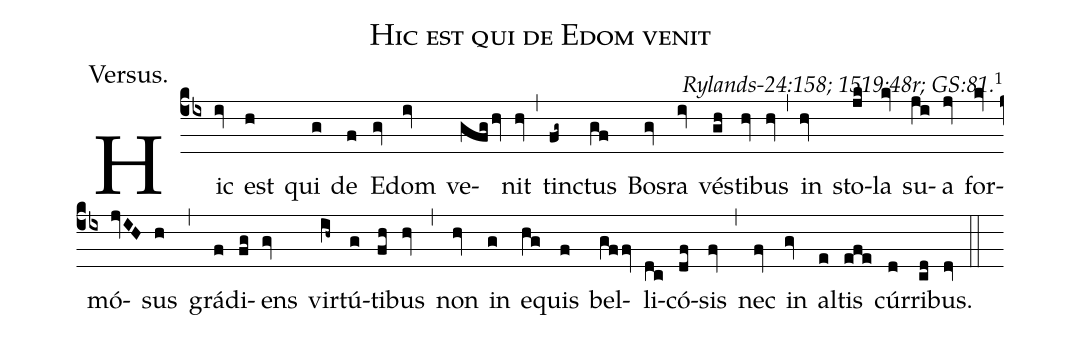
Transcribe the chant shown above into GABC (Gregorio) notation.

name: Hic est qui de Edom venit;
commentary: Rylands-24:158; 1519:48r; GS:81.\footnote{1519:48r. has `túrribus'---but many processionals have `cúrribus.'};
annotation: Versus.;
%%
(cb4) Hic(iv) est(h) qui(g) de(f) E(gv)dom(iv) ve(gfghv)nit(hv) (,)
tinc(fg~)tus(gf) Bos(gv)ra(iv) vés(gh)ti(hv)bus(hv) (,)
in(hv) sto(jk)la(kv) su(ji)a(jv) for(kv)mó(jvIH)sus(h) (,)
grá(f)di(fg)ens(gv) vir(ih~)tú(g)ti(fh)bus(hv) (,)
non(hv) in(g) e(hg)quis(f) bel(gffv)li(dc)có(df)sis(fv) (,)
nec(fv) in(gv) al(e)tis(efe) cúr(d)ri(cd)bus.(dv) (::)
